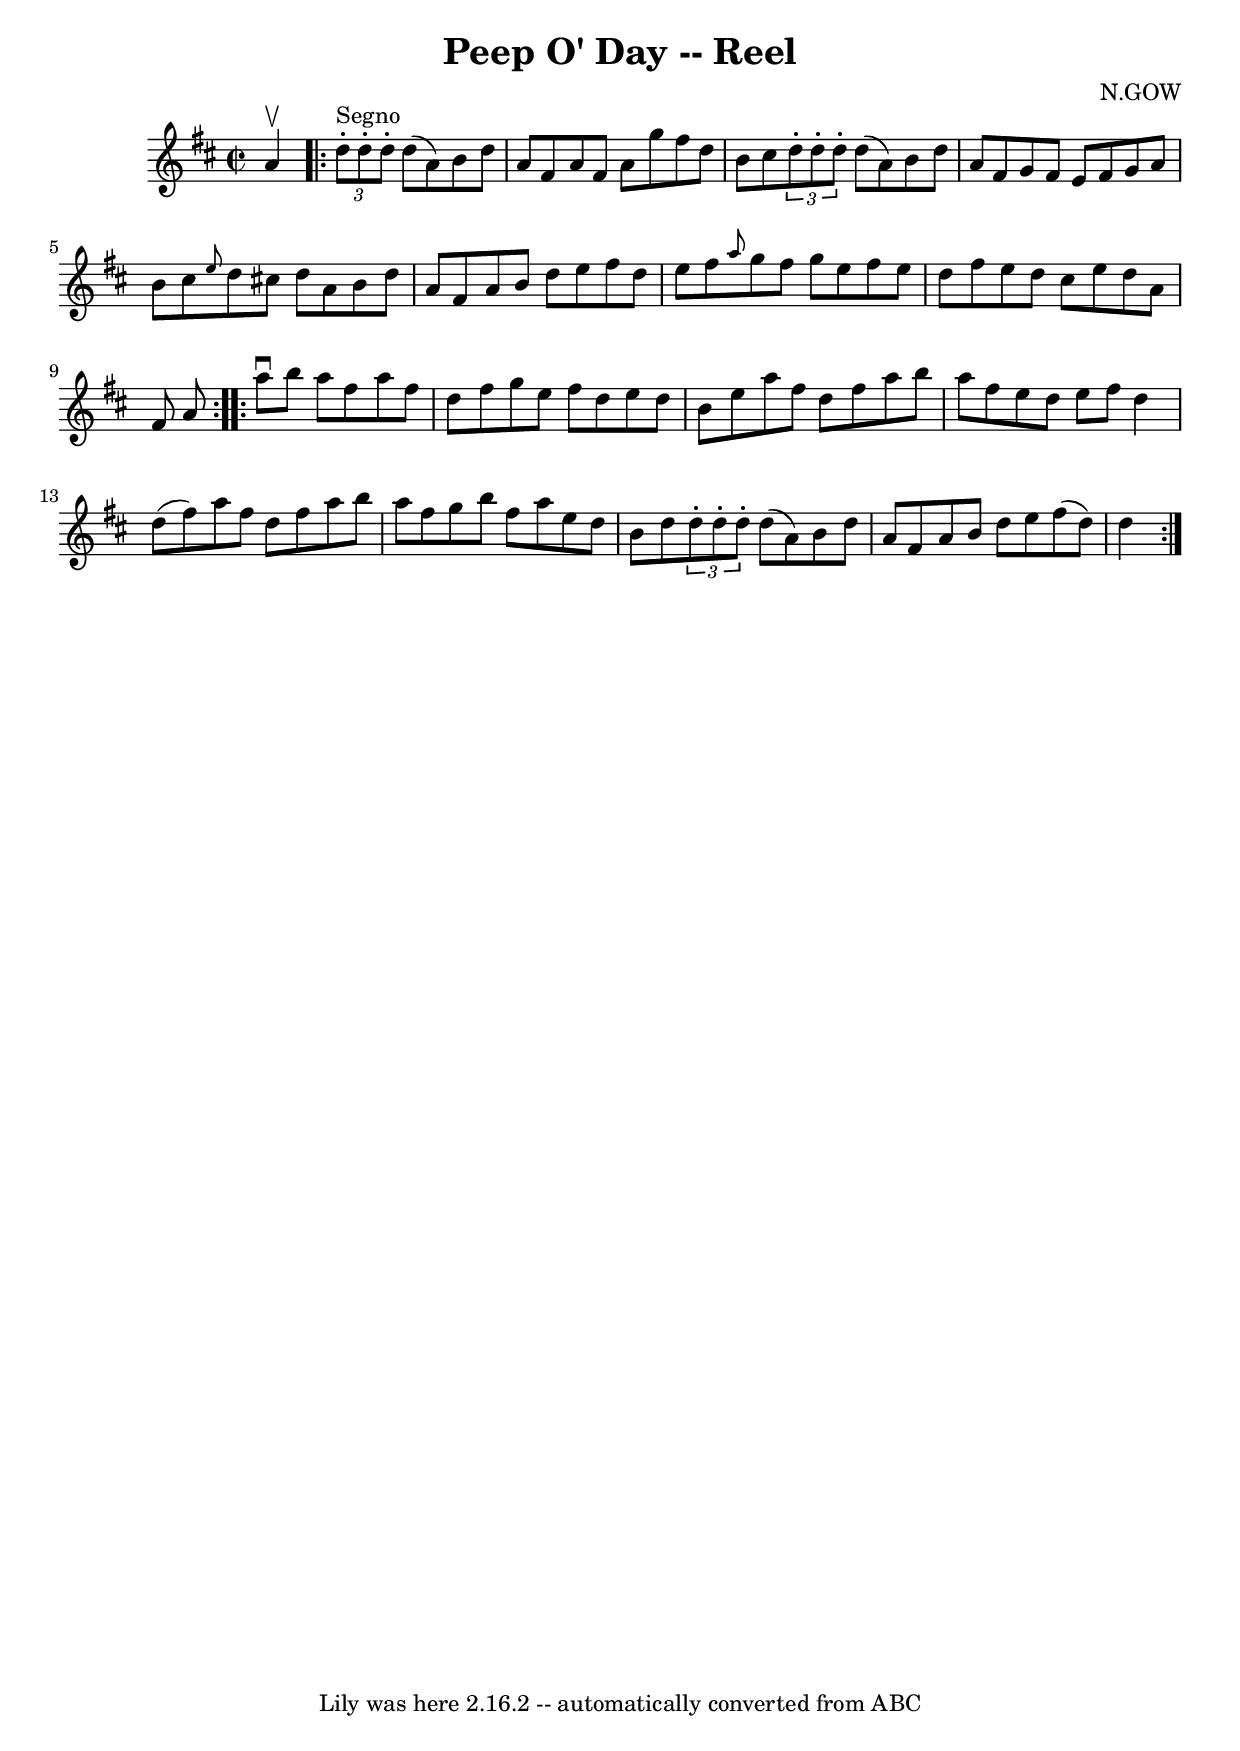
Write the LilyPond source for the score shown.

\version "2.16.2"
\include "Mammoth.ily"
\header {
  %% book = "Ryan's Mammoth Collection"
  composer = "N.GOW"
  crossRefNumber = "1"
  footnotes = "\\\\258"
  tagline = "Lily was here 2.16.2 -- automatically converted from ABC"
  title = "Peep O' Day -- Reel"

}
voicedefault =  {


  \override Staff.TimeSignature #'style = #'C
  \time 2/2 
  \key d \major
  a'4^\upbow   
  \repeat volta 2 {
    \times 2/3 {   
      d''8^"Segno"-. d''8-. d''8-. 
    } d''8 (a'8) b'8 d''8 a'8        fis'8     |
    a'8 fis'8 a'8 g''8 fis''8 d''8 b'8         cis''8     |
    \times 2/3 { d''8-. d''8-. d''8-. 
	       } d''8 (     a'8) b'8 d''8 a'8 fis'8     |
    g'8 fis'8 e'8         fis'8 g'8 a'8 b'8 cis''8     |
    \grace { e''8  
	   } d''8      cis''!8 d''8 a'8 b'8 d''8 a'8 fis'8     |
    a'8         b'8 d''8 e''8 fis''8 d''8 e''8 fis''8     |
    \grace {    
      a''8       } g''8 fis''8 g''8 e''8 fis''8 e''8 d''8 fis''8      |
    e''8 d''8 cis''8 e''8 d''8 a'8 fis'8 a'8    
  }   
  
  \repeat volta 2 {
    a''8^\downbow b''8 a''8 fis''8 a''8 fis''8      d''8 fis''8     |
    g''8 e''8 fis''8 d''8 e''8 d''8       b'8 e''8     |
    a''8 fis''8 d''8 fis''8 a''8 b''8         a''8 fis''8     |
    e''8 d''8 e''8 fis''8 d''4 d''8 (     fis''8)    |
    a''8 fis''8 d''8 fis''8 a''8 b''8         a''8 fis''8     |
    g''8 b''8 fis''8 a''8 e''8 d''8         b'8 d''8     |
    \times 2/3 { d''8-. d''8-. d''8-. 
	       } d''8 (     a'8) b'8 d''8 a'8 fis'8     |
    a'8 b'8 d''8    
    e''8 fis''8 (d''8) d''4        
  }   

}

\score{
  <<

    \context Staff="default"
    {
      \voicedefault 
      
    }

  >>
  \layout {
    
  }
  \midi {
  }

}
